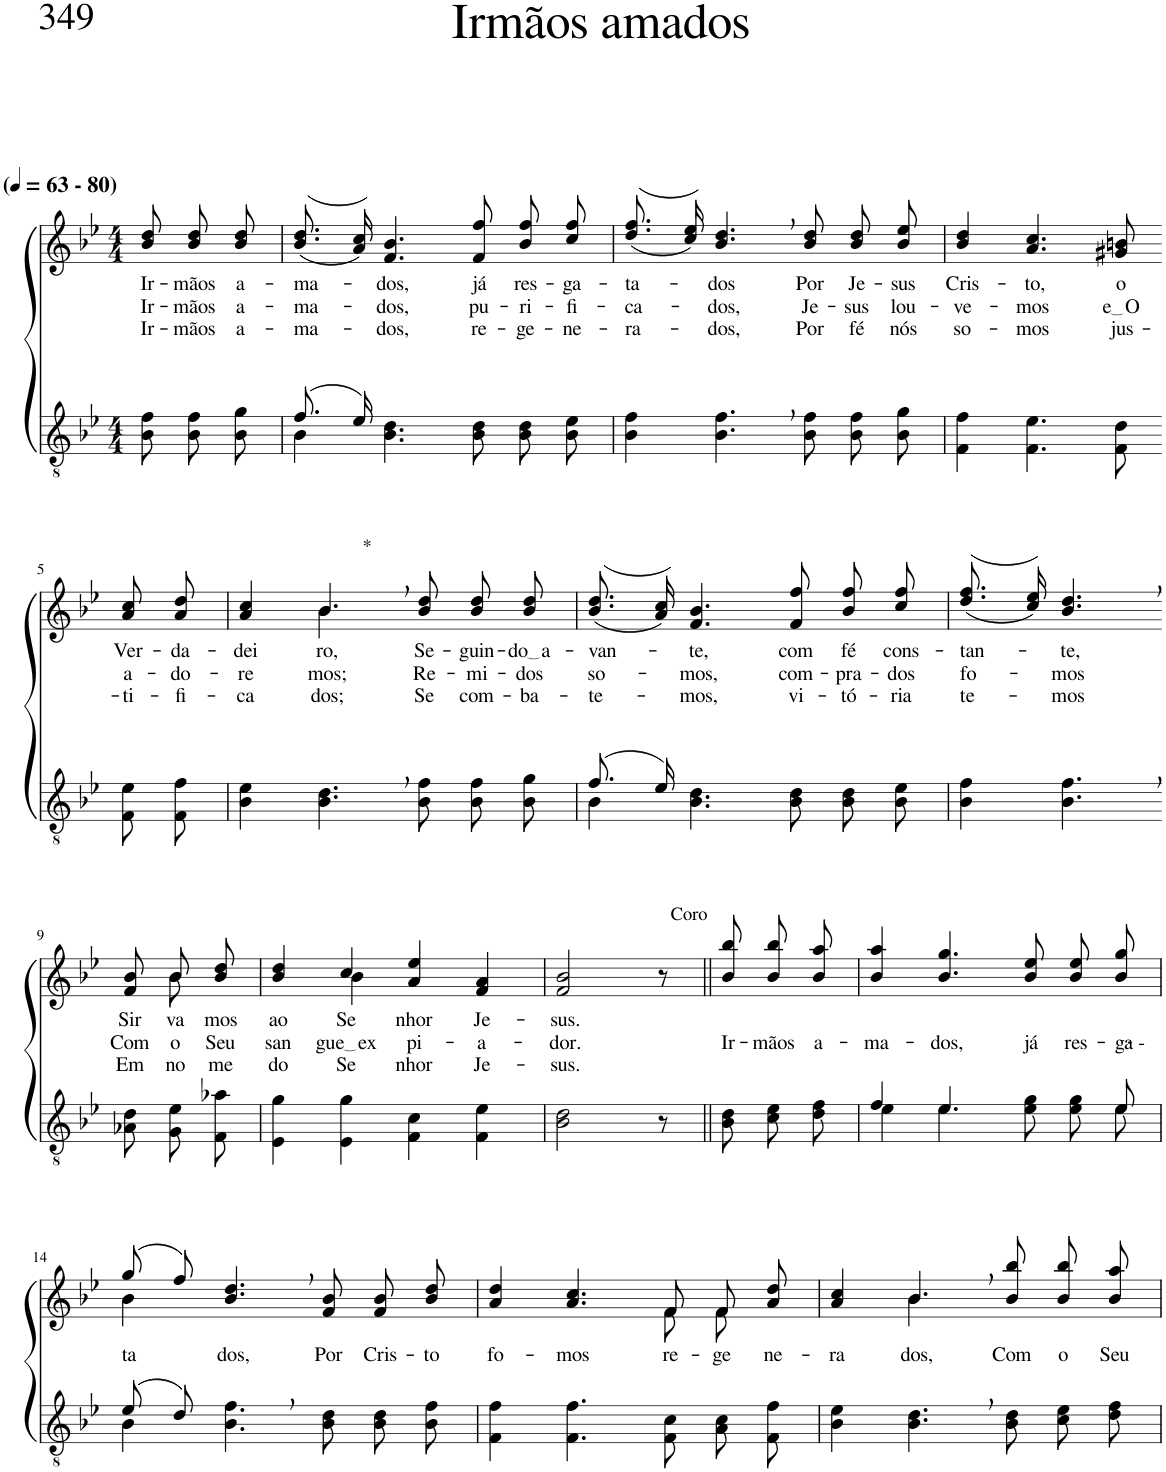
**kern	**kern	**text	**text	**text
*part2	*part1	*part1	*part1	*part1
*staff2	*staff1	*staff1	*staff1	*staff1
*I"Parte III e IV	*I"Parte I e II	*	*	*
*clefGv2	*clefG2	*	*	*
*Trd4c7	*Trd4c7	*	*	*
*k[b-e-]	*k[b-e-]	*	*	*
*M4/4	*M4/4	*	*	*
*MM63	*MM63	*	*	*
=1	=1	=1	=1	=1
!	!LO:TX:a:B:t=(	!	!	!
!	!LO:TX:a:B:t=- 80)	!	!	!
!	!	!LO:LY:b	!LO:LY:b	!LO:LY:b
8B-\ 8f\	8b-/ 8dd/	Ir-	Ir-	Ir-
!	!	!LO:LY:b	!LO:LY:b	!LO:LY:b
8B-\ 8f\L	8b-\ 8dd\L	-mãos	-mãos	-mãos
!	!	!LO:LY:b	!LO:LY:b	!LO:LY:b
8B-\ 8g\J	8b-\ 8dd\J	a-	a-	a-
=2	=2	=2	=2	=2
*^	*	*	*	*
!	!	!	!LO:LY:b	!LO:LY:b	!LO:LY:b
(8.f/L	4B-\	((8.b-\ 8.dd\L	-ma-	-ma-	-ma-
16e-/Jk)	.	16a\ 16cc\Jk))	.	.	.
!	!	!	!LO:LY:b	!LO:LY:b	!LO:LY:b
4ryy	4.B-\ 4.d\	4.f/ 4.b-/	-dos,	-dos,	-dos,
2ryy	.	.	.	.	.
!	!	!	!LO:LY:b	!LO:LY:b	!LO:LY:b
.	8B-\ 8d\	8f/ 8ff/	já	pu-	re-
!	!	!	!LO:LY:b	!LO:LY:b	!LO:LY:b
.	8B-\ 8d\L	8b-\ 8ff\L	res-	-ri-	-ge-
!	!	!	!LO:LY:b	!LO:LY:b	!LO:LY:b
.	8B-\ 8e-\J	8cc\ 8ff\J	-ga-	-fi-	-ne-
=3	=3	=3	=3	=3	=3
!	!	!	!LO:LY:b	!LO:LY:b	!LO:LY:b
*v	*v	*	*	*	*
4B-\ 4f\	((8.dd\ 8.ff\L	-ta-	-ca-	-ra-
.	16cc\ 16ee-\Jk))	.	.	.
!	!	!LO:LY:b	!LO:LY:b	!LO:LY:b
4.B-\, 4.f\,	4.b-/, 4.dd/,	dos	-dos,	-dos,
!	!	!LO:LY:b	!LO:LY:b	!LO:LY:b
8B-\ 8f\	8b-/ 8dd/	Por	Je-	Por
!	!	!LO:LY:b	!LO:LY:b	!LO:LY:b
8B-\ 8f\L	8b-\ 8dd\L	Je-	-sus	fé
!	!	!LO:LY:b	!LO:LY:b	!LO:LY:b
8B-\ 8g\J	8b-\ 8ee-\J	-sus	lou-	nós
=4	=4	=4	=4	=4
!	!	!LO:LY:b	!LO:LY:b	!LO:LY:b
4F\ 4f\	4b-/ 4dd/	Cris-	-ve-	so-
!	!	!LO:LY:b	!LO:LY:b	!LO:LY:b
4.F\ 4.e-\	4.a/ 4.cc/	-to,	-mos	-mos
!	!	!LO:LY:b	!LO:LY:b	!LO:LY:b
8F\ 8d\	8g#X/ 8bn/	o	e O	jus-
!!LO:LB:g=z
=5-	=5-	=5-	=5-	=5-
!	!	!LO:LY:b	!LO:LY:b	!LO:LY:b
8F\ 8e-\L	8a\ 8cc\L	Ver-	a-	-ti-
!	!	!LO:LY:b	!LO:LY:b	!LO:LY:b
8F\ 8f\J	8a\ 8dd\J	-da-	-do-	-fi-
=6	=6	=6	=6	=6
!	!	!LO:LY:b	!LO:LY:b	!LO:LY:b
*	*^	*	*	*
4B-\ 4e-\	4a/ 4cc/	4ryy	-dei-	-re-	-ca-
!	!LO:TX:a:t=*	!	!	!	!
!	!	!	!LO:LY:b	!LO:LY:b	!LO:LY:b
4.B-\, 4.d\,	4.b-,/	4.b-\	-ro,	-mos;	-dos;
!	!	!	!LO:LY:b	!LO:LY:b	!LO:LY:b
8B-\ 8f\	8b-/ 8dd/	4.ryy	Se-	Re-	Se
!	!	!	!LO:LY:b	!LO:LY:b	!LO:LY:b
8B-\ 8f\L	8b-\ 8dd\L	.	-guin-	-mi-	com-
!	!	!	!LO:LY:b	!LO:LY:b	!LO:LY:b
8B-\ 8g\J	8b-\ 8dd\J	.	do a	-dos	-ba-
*	*v	*v	*	*	*
=7	=7	=7	=7	=7
*^	*	*	*	*
!	!	!	!LO:LY:b	!LO:LY:b	!LO:LY:b
(8.f/L	4B-\	((8.b-\ 8.dd\L	-van-	so-	-te-
16e-/Jk)	.	16a\ 16cc\Jk))	.	.	.
!	!	!	!LO:LY:b	!LO:LY:b	!LO:LY:b
4ryy	4.B-\ 4.d\	4.f/ 4.b-/	-te,	-mos,	-mos,
2ryy	.	.	.	.	.
!	!	!	!LO:LY:b	!LO:LY:b	!LO:LY:b
.	8B-\ 8d\	8f/ 8ff/	com	com-	vi-
!	!	!	!LO:LY:b	!LO:LY:b	!LO:LY:b
.	8B-\ 8d\L	8b-\ 8ff\L	fé	-pra-	-tó-
!	!	!	!LO:LY:b	!LO:LY:b	!LO:LY:b
.	8B-\ 8e-\J	8cc\ 8ff\J	cons-	-dos	-ria
=8	=8	=8	=8	=8	=8
!	!	!	!LO:LY:b	!LO:LY:b	!LO:LY:b
*v	*v	*	*	*	*
4B-\ 4f\	((8.dd\ 8.ff\L	-tan-	fo-	te-
.	16cc\ 16ee-\Jk))	.	.	.
!	!	!LO:LY:b	!LO:LY:b	!LO:LY:b
4.B-\, 4.f\,	4.b-/, 4.dd/,	-te,	-mos	-mos
!!LO:LB:g=z
=9-	=9-	=9-	=9-	=9-
*	*^	*	*	*
!	!	!	!LO:LY:b	!LO:LY:b	!LO:LY:b
8A-X\ 8d\	8ryy	8f/ 8b-/	Sir-	Com	Em
!	!	!	!LO:LY:b	!LO:LY:b	!LO:LY:b
8G\ 8e-\L	8b-\	8b-\L	-va-	o	no-
!	!	!	!LO:LY:b	!LO:LY:b	!LO:LY:b
8F\ 8a-X\J	8ryy	8b-\ 8dd\J	-mos	Seu	-me
=10	=10	=10	=10	=10	=10
!	!	!	!LO:LY:b	!LO:LY:b	!LO:LY:b
4E-\ 4g\	4b-/ 4dd/	4ryy	ao	san-	do
!	!	!	!LO:LY:b	!LO:LY:b	!LO:LY:b
4E-\ 4g\	4cc/	4b-\	Se-	gue ex	Se-
!	!	!	!LO:LY:b	!LO:LY:b	!LO:LY:b
4F\ 4c\	4a/ 4ee-/	2ryy	-nhor	-pi-	-nhor
!	!	!	!LO:LY:b	!LO:LY:b	!LO:LY:b
4F\ 4e-\	4f/ 4a/	.	Je-	-a-	Je-
*	*v	*v	*	*	*
=11	=11	=11	=11	=11
!	!	!LO:LY:b	!LO:LY:b	!LO:LY:b
2B-\ 2d\	2f/ 2b-/	-sus.	-dor.	-sus.
!	!LO:TX:a:t=Coro	!	!	!
8r	8r	.	.	.
=12||	=12||	=12||	=12||	=12||
!	!	!	!LO:LY:b	!
8B-\ 8d\	8b-/ 8bb-/	.	Ir-	.
!	!	!	!LO:LY:b	!
8c\ 8e-\L	8b-\ 8bb-\L	.	-mãos	.
!	!	!	!LO:LY:b	!
8d\ 8f\J	8b-\ 8aa\J	.	a-	.
=13	=13	=13	=13	=13
*^	*	*	*	*
!	!	!	!	!LO:LY:b	!
4e-\	4f/	4b-/ 4aa/	.	-ma-	.
!	!	!	!	!LO:LY:b	!
4.e-\	4.e-/	4.b-/ 4.gg/	.	-dos,	.
!	!	!	!	!LO:LY:b	!
8e-\ 8g\	4ryy	8b-/ 8ee-/	.	já	.
!	!	!	!	!LO:LY:b	!
8e-\ 8g\L	.	8b-\ 8ee-\L	.	res-	.
!	!	!	!	!LO:LY:b	!
8e-\J	8e-/	8b-\ 8gg\J	.	-ga --	.
!!LO:LB:g=z
=14	=14	=14	=14	=14	=14
*	*	*^	*	*	*
!	!	!	!	!LO:LY:b	!	!
(8e-/L	4B-\	(8gg/L	4b-\	ta-	.	.
8d/J)	.	8ff/J)	.	.	.	.
!	!	!	!	!LO:LY:b	!	!
4ryy	4.B-\ 4.f\	4.b-/, 4.dd/,	2.ryy	-dos,	.	.
2ryy	.	.	.	.	.	.
!	!	!	!	!LO:LY:b	!	!
.	8B-\ 8d\	8f/ 8b-/	.	Por	.	.
!	!	!	!	!LO:LY:b	!	!
.	8B-\ 8d\L	8f/ 8b-/L	.	Cris-	.	.
!	!	!	!	!LO:LY:b	!	!
.	8B-\ 8f\J	8b-/ 8dd/J	.	-to	.	.
=15	=15	=15	=15	=15	=15	=15
!	!	!	!	!LO:LY:b	!	!
*v	*v	*	*	*	*	*
4F\ 4f\	4a/ 4dd/	8ryy	fo-	.	.
!	!	!	!LO:LY:b	!	!
*	*v	*v	*	*	*
4.F\ 4.f\	4.a/ 4.cc/	-mos	.	.
*	*^	*	*	*
!	!	!	!LO:LY:b	!	!
8F\ 8c\	8f/	8f\L	re-	.	.
!	!	!	!LO:LY:b	!	!
8A\ 8c\L	8f/L	8f\J	-ge-	.	.
!	!	!	!LO:LY:b	!	!
8F\ 8f\J	8a/ 8dd/J	8ryy	-ne-	.	.
=16	=16	=16	=16	=16	=16
!	!	!	!LO:LY:b	!	!
4B-\ 4e-\	4a/ 4cc/	4ryy	-ra-	.	.
!	!	!	!LO:LY:b	!	!
4.B-\, 4.d\,	4.b-,/	4.b-\	-dos,	.	.
!	!	!	!LO:LY:b	!	!
8B-\ 8d\	8b-/ 8bb-/	4.ryy	Com	.	.
!	!	!	!LO:LY:b	!	!
8c\ 8e-\L	8b-\ 8bb-\L	.	o	.	.
!	!	!	!LO:LY:b	!	!
8d\ 8f\J	8b-\ 8aa\J	.	Seu	.	.
*	*v	*v	*	*	*
=	=	=	=	=
*-	*-	*-	*-	*-
